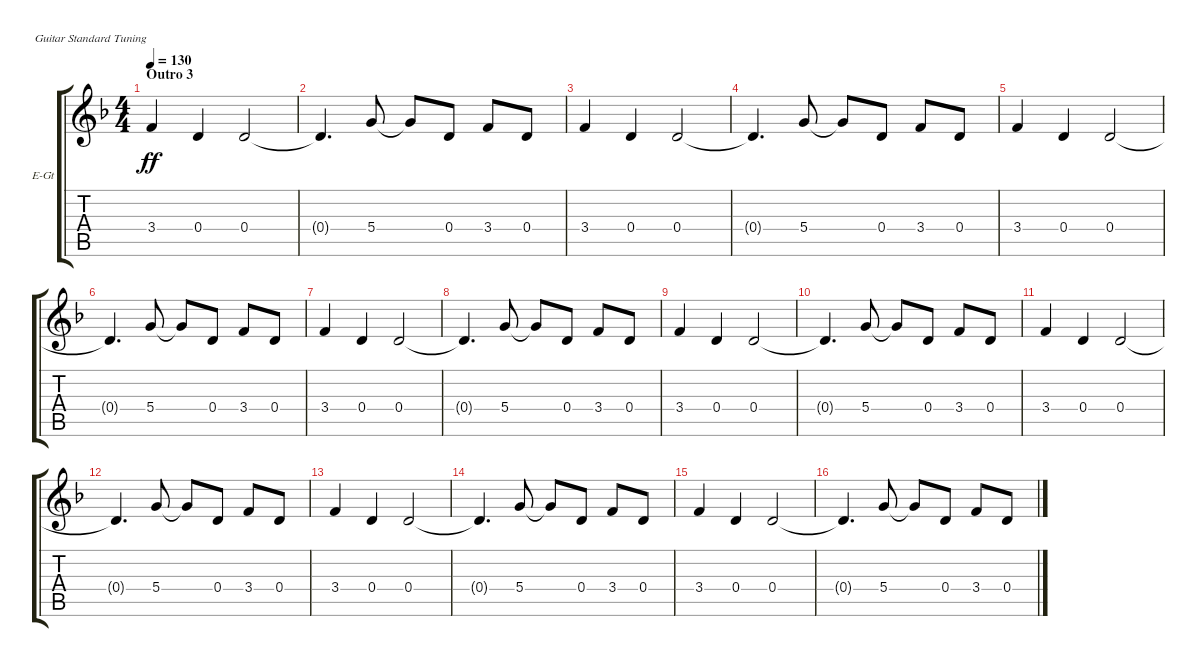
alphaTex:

\defaultSystemsLayout 4
\bracketExtendMode groupsimilarinstruments
\firstSystemTrackNameOrientation horizontal
\otherSystemsTrackNameOrientation horizontal
\track ("Vocals" "E-Gt") {instrument electricguitarclean}
\staff {score tabs}
\tuning (E4 B3 G3 D3 A2 E2)
\ts (4 4)
\section ("" "Outro 3")
\tempo 130
\clef g2
\ks dminor
3.4.4{dy ff} 0.4.4 0.4.2 |
0.4{t}.4{d} 5.4.8 5.4{t}.8 0.4.8 3.4.8 0.4.8 |
3.4.4 0.4.4 0.4.2 |
0.4{t}.4{d} 5.4.8 5.4{t}.8 0.4.8 3.4.8 0.4.8 |
3.4.4 0.4.4 0.4.2 |
0.4{t}.4{d} 5.4.8 5.4{t}.8 0.4.8 3.4.8 0.4.8 |
3.4.4 0.4.4 0.4.2 |
0.4{t}.4{d} 5.4.8 5.4{t}.8 0.4.8 3.4.8 0.4.8 |
3.4.4 0.4.4 0.4.2 |
0.4{t}.4{d} 5.4.8 5.4{t}.8 0.4.8 3.4.8 0.4.8 |
3.4.4 0.4.4 0.4.2 |
0.4{t}.4{d} 5.4.8 5.4{t}.8 0.4.8 3.4.8 0.4.8 |
3.4.4 0.4.4 0.4.2 |
0.4{t}.4{d} 5.4.8 5.4{t}.8 0.4.8 3.4.8 0.4.8 |
3.4.4 0.4.4 0.4.2 |
0.4{t}.4{d} 5.4.8 5.4{t}.8 0.4.8 3.4.8 0.4.8
